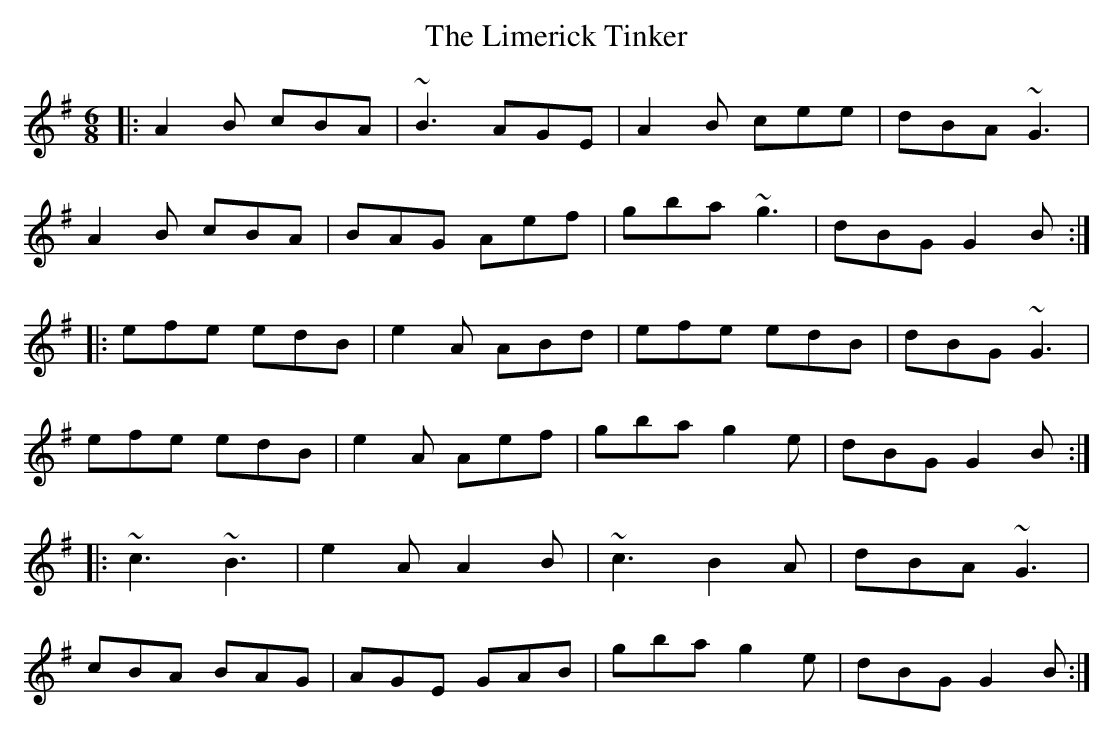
X:1
T:Limerick Tinker, The
M:6/8
L:1/8
K:Ador
|:A2B cBA|~B3 AGE|A2B cee|dBA ~G3|!
A2B cBA|BAG Aef|gba ~g3|dBG G2B:|!
|:efe edB|e2A ABd|efe edB|dBG ~G3|!
efe edB|e2A Aef|gba g2e|dBG G2B:|!
|:~c3 ~B3|e2A A2B|~c3 B2A|dBA ~G3|!
cBA BAG|AGE GAB|gba g2e|dBG G2B:|!
